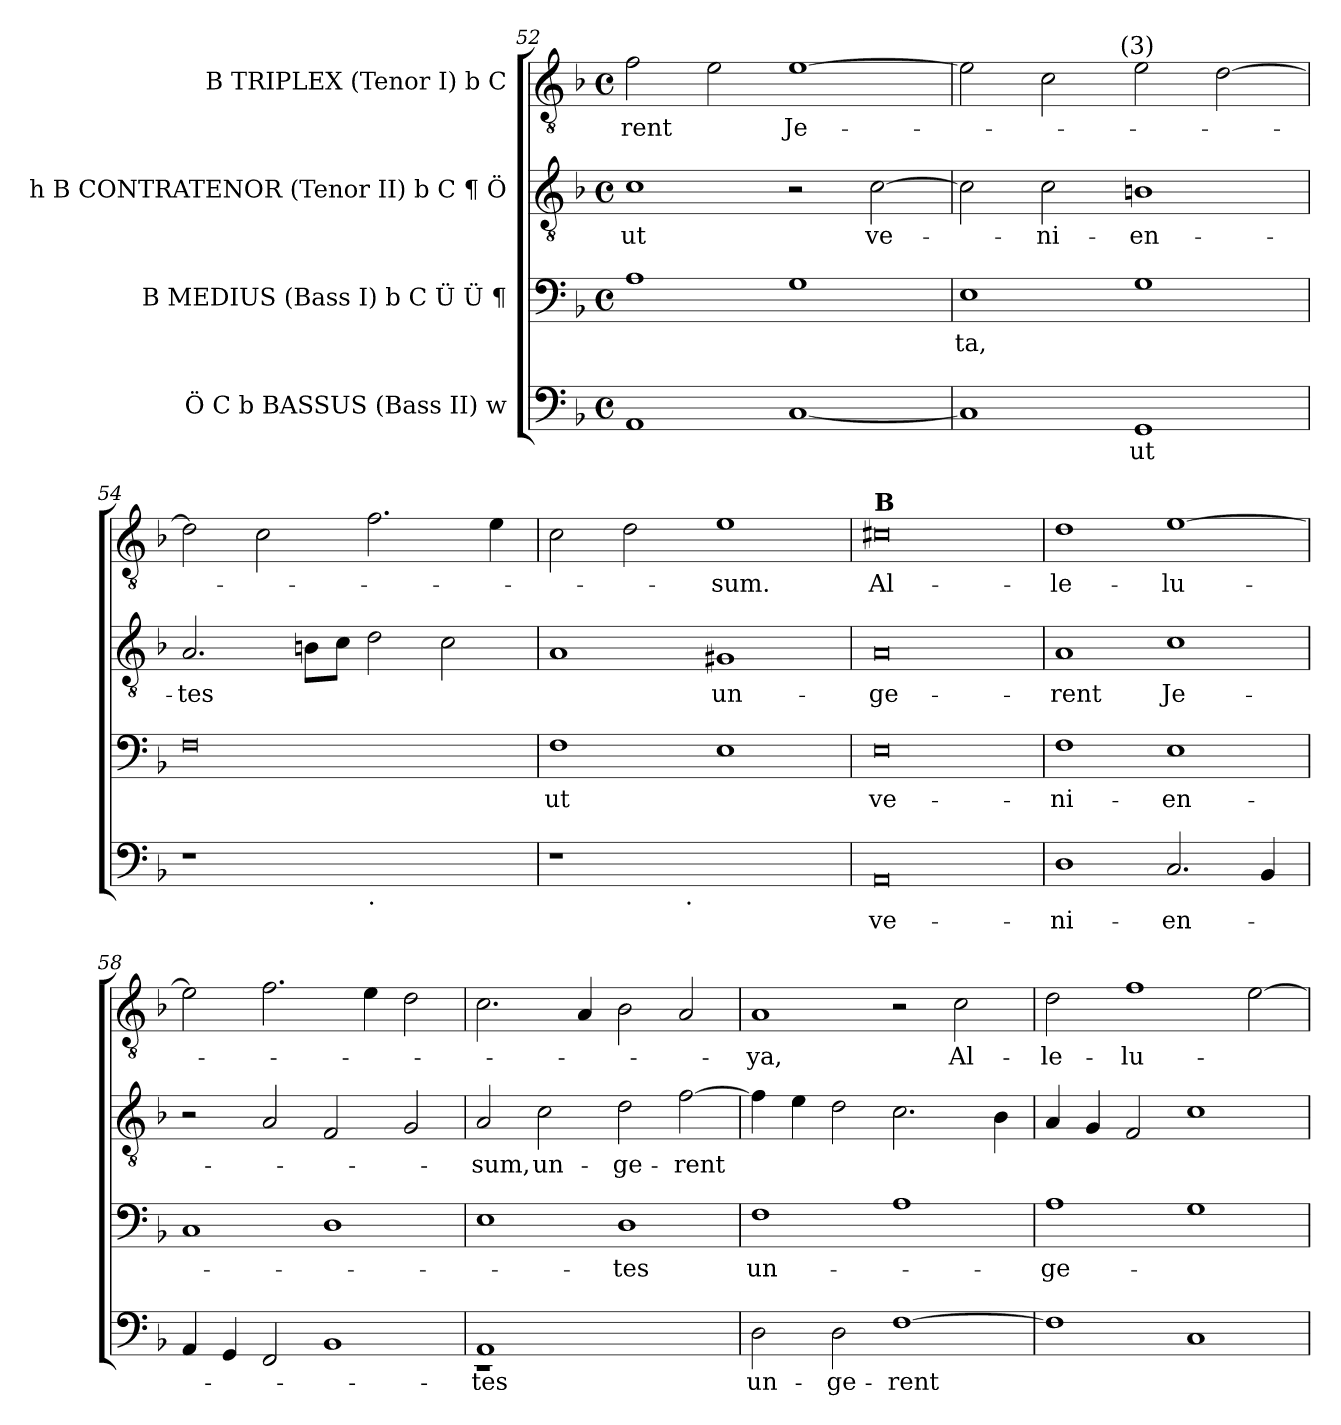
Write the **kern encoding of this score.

**kern	**text	**kern	**text	**kern	**text	**kern	**text
*part4	*part4	*part3	*part3	*part2	*part2	*part1	*part1
*staff4	*staff4	*staff3	*staff3	*staff2	*staff2	*staff1	*staff1
*I"Ö C b BASSUS (Bass II) w	*	*I"B MEDIUS (Bass I) b C Ü Ü ¶	*	*I"h B CONTRATENOR (Tenor II) b C ¶ Ö	*	*I"B TRIPLEX (Tenor I) b C	*
*clefF4	*	*clefF4	*	*clefGv2	*	*clefGv2	*
*k[b-]	*	*k[b-]	*	*k[b-]	*	*k[b-]	*
*F:	*	*F:	*	*F:	*	*F:	*
*M4/4	*	*M4/4	*	*M4/4	*	*M4/4	*
*met(c)	*	*met(c)	*	*met(c)	*	*met(c)	*
=52	=52	=52	=52	=52	=52	=52	=52
!	!	!	!	!	!LO:LY:b	!	!LO:LY:b
1AA	.	1A	.	1c	ut	2f\	-rent
.	.	.	.	.	.	2e\	.
!	!	!	!	!	!	!	!LO:LY:b
[<1C	.	1G	.	2r	.	[>1e	Je-
!	!	!	!	!	!LO:LY:b	!	!
.	.	.	.	[>2c\	ve-	.	.
=53	=53	=53	=53	=53	=53	=53	=53
!	!	!	!LO:LY:b	!	!	!	!
*	*	*	*	*	*	*^	*
1C]	.	1E	-ta,	2c\]	.	2e\]	2ryy	.
!	!	!	!	!	!LO:LY:b	!	!	!
.	.	.	.	2c\	-ni-	2c\	4...ryy	.
!	!	!	!	!	!	!	!LO:TX:a:t=(3)	!
.	.	.	.	.	.	.	1ryy	.
!	!LO:LY:b	!	!	!	!LO:LY:b	!	!	!
1GG	ut	1G	.	1Bn	-en-	2e\	.	.
.	.	.	.	.	.	[>2d\	.	.
.	.	.	.	.	.	.	32ryy	.
=54	=54	=54	=54	=54	=54	=54	=54	=54
!	!	!	!	!	!LO:LY:b	!	!	!
*	*	*	*	*	*	*v	*v	*
1r	.	0F	.	2.A/	-tes	2d\]	.
.	.	.	.	.	.	2c\	.
.	.	.	.	8Bn\L	.	.	.
.	.	.	.	8c\J	.	.	.
!LO:TX:b:t=.	!	!	!	!	!	!	!
1ryy	.	.	.	2d\	.	2.f\	.
.	.	.	.	2c\	.	.	.
.	.	.	.	.	.	4e\	.
=55	=55	=55	=55	=55	=55	=55	=55
!	!	!	!LO:LY:b	!	!	!	!
*^	*	*	*	*	*	*	*
1r	2..ryy	.	1F	ut	1A	.	2c\	.
.	.	.	.	.	.	.	2d\	.
!	!LO:TX:b:t=.	!	!	!	!	!	!	!
.	1ryy	.	.	.	.	.	.	.
!	!	!	!	!	!	!LO:LY:b	!	!LO:LY:b
1ryy	.	.	1E	.	1G#X	un-	1e	-sum.
.	8ryy	.	.	.	.	.	.	.
!!LO:LB:g=z
=56	=56	=56	=56	=56	=56	=56	=56	=56
!	!	!	!	!	!	!	!LO:TX:a:B:t=B	!
!	!	!LO:LY:b	!	!LO:LY:b	!	!LO:LY:b	!	!LO:LY:b
*v	*v	*	*	*	*	*	*	*
0AA	ve-	0E	ve-	0A	-ge-	0c#X	Al-
=57	=57	=57	=57	=57	=57	=57	=57
!	!LO:LY:b	!	!LO:LY:b	!	!LO:LY:b	!	!LO:LY:b
1D	-ni-	1F	-ni-	1A	-rent	1d	-le-
!	!LO:LY:b	!	!LO:LY:b	!	!LO:LY:b	!	!LO:LY:b
2.C/	-en-	1E	-en-	1c	Je-	[>1e	-lu-
4BB-/	.	.	.	.	.	.	.
=58	=58	=58	=58	=58	=58	=58	=58
4AA/	.	1C	.	2r	.	2e\]	.
4GG/	.	.	.	.	.	.	.
2FF/	.	.	.	2A/	.	2.f\	.
1BB-	.	1D	.	2F/	.	.	.
.	.	.	.	.	.	4e\	.
.	.	.	.	2G/	.	2d\	.
=59	=59	=59	=59	=59	=59	=59	=59
*^	*	*	*	*	*	*	*
!	!LO:N:vis=1	!LO:LY:b	!	!	!	!LO:LY:b	!	!
1AA	0rEE	-tes	1E	.	2A/	-sum,	2.c\	.
!	!	!	!	!	!	!LO:LY:b	!	!
.	.	.	.	.	2c\	un-	.	.
.	.	.	.	.	.	.	4A/	.
!	!	!	!	!LO:LY:b	!	!LO:LY:b	!	!
1ryy	.	.	1D	-tes	2d\	-ge-	2B-\	.
!	!	!	!	!	!	!LO:LY:b	!	!
.	.	.	.	.	[>2f\	-rent	2A/	.
*v	*v	*	*	*	*	*	*	*
=60	=60	=60	=60	=60	=60	=60	=60
!	!LO:LY:b	!	!LO:LY:b	!	!	!	!LO:LY:b
2D\	un-	1F	un-	4f\]	.	1A	-ya,
.	.	.	.	4e\	.	.	.
!	!LO:LY:b	!	!	!	!	!	!
2D\	-ge-	.	.	2d\	.	.	.
!	!LO:LY:b	!	!	!	!	!	!
[>1F	-rent	1A	.	2.c\	.	2r	.
!	!	!	!	!	!	!	!LO:LY:b
.	.	.	.	.	.	2c\	Al-
.	.	.	.	4B-\	.	.	.
=61	=61	=61	=61	=61	=61	=61	=61
!	!	!	!LO:LY:b	!	!	!	!LO:LY:b
1F]	.	1A	-ge-	4A/	.	2d\	-le-
.	.	.	.	4G/	.	.	.
!	!	!	!	!	!	!	!LO:LY:b
.	.	.	.	2F/	.	1f	-lu-
1C	.	1G	.	1c	.	.	.
.	.	.	.	.	.	[>2e\	.
=	=	=	=	=	=	=	=
*-	*-	*-	*-	*-	*-	*-	*-
